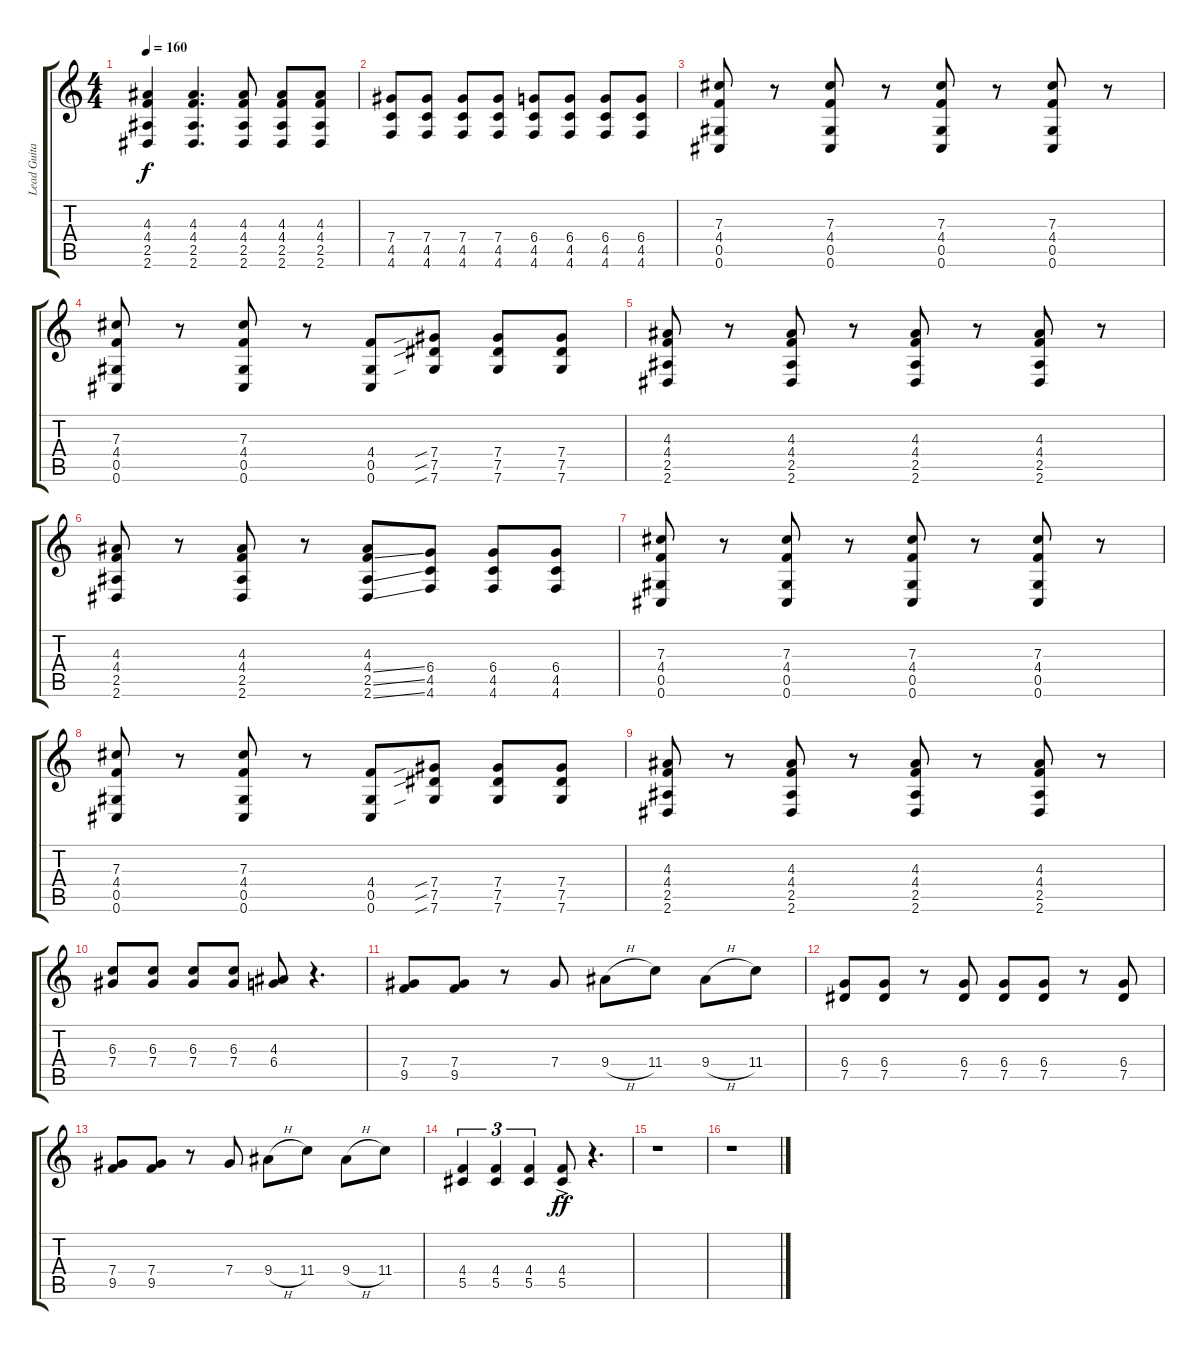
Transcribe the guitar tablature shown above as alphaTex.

\track ("Lead Guitar" "Lead Guita") {instrument distortionguitar}
\staff {score tabs}
\tuning (Eb4 Bb3 Gb3 Db3 Ab2 Db2) {hide}
\ts (4 4)
\tempo 160
\clef g2
\ks c
(4.3 4.4 2.5 2.6).4{dy f} (4.3 4.4 2.5 2.6).4{d} (4.3 4.4 2.5 2.6).8 (4.3 4.4 2.5 2.6).8 (4.3 4.4 2.5 2.6).8 |
(7.4 4.5 4.6).8 (7.4 4.5 4.6).8 (7.4 4.5 4.6).8 (7.4 4.5 4.6).8 (6.4 4.5 4.6).8 (6.4 4.5 4.6).8 (6.4 4.5 4.6).8 (6.4 4.5 4.6).8 |
(7.3 4.4 0.5 0.6).8 r.8 (7.3 4.4 0.5 0.6).8 r.8 (7.3 4.4 0.5 0.6).8 r.8 (7.3 4.4 0.5 0.6).8 r.8 |
(7.3 4.4 0.5 0.6).8 r.8 (7.3 4.4 0.5 0.6).8 r.8 (4.4 0.5 0.6).8 (7.4{sib} 7.5{sib} 7.6{sib}).8 (7.4 7.5 7.6).8 (7.4 7.5 7.6).8 |
(4.3 4.4 2.5 2.6).8 r.8 (4.3 4.4 2.5 2.6).8 r.8 (4.3 4.4 2.5 2.6).8 r.8 (4.3 4.4 2.5 2.6).8 r.8 |
(4.3 4.4 2.5 2.6).8 r.8 (4.3 4.4 2.5 2.6).8 r.8 (4.3 4.4{ss} 2.5{ss} 2.6{ss}).8 (6.4 4.5 4.6).8 (6.4 4.5 4.6).8 (6.4 4.5 4.6).8 |
(7.3 4.4 0.5 0.6).8 r.8 (7.3 4.4 0.5 0.6).8 r.8 (7.3 4.4 0.5 0.6).8 r.8 (7.3 4.4 0.5 0.6).8 r.8 |
(7.3 4.4 0.5 0.6).8 r.8 (7.3 4.4 0.5 0.6).8 r.8 (4.4 0.5 0.6).8 (7.4{sib} 7.5{sib} 7.6{sib}).8 (7.4 7.5 7.6).8 (7.4 7.5 7.6).8 |
(4.3 4.4 2.5 2.6).8 r.8 (4.3 4.4 2.5 2.6).8 r.8 (4.3 4.4 2.5 2.6).8 r.8 (4.3 4.4 2.5 2.6).8 r.8 |
(6.3 7.4).8 (6.3 7.4).8 (6.3 7.4).8 (6.3 7.4).8 (4.3 6.4).8 r.4{d} |
(7.4 9.5).8 (7.4 9.5).8 r.8 7.4.8 9.4{h}.8 11.4.8 9.4{h}.8 11.4.8 |
(6.4 7.5).8 (6.4 7.5).8 r.8 (6.4 7.5).8 (6.4 7.5).8 (6.4 7.5).8 r.8 (6.4 7.5).8 |
(7.4 9.5).8 (7.4 9.5).8 r.8 7.4.8 9.4{h}.8 11.4.8 9.4{h}.8 11.4.8 |
(4.4 5.5).4{tu (3 2)} (4.4 5.5).4{tu (3 2)} (4.4 5.5).4{tu (3 2)} (4.4 5.5{ac}).8{dy ff} r.4{d} |
r.1 |
r.1
